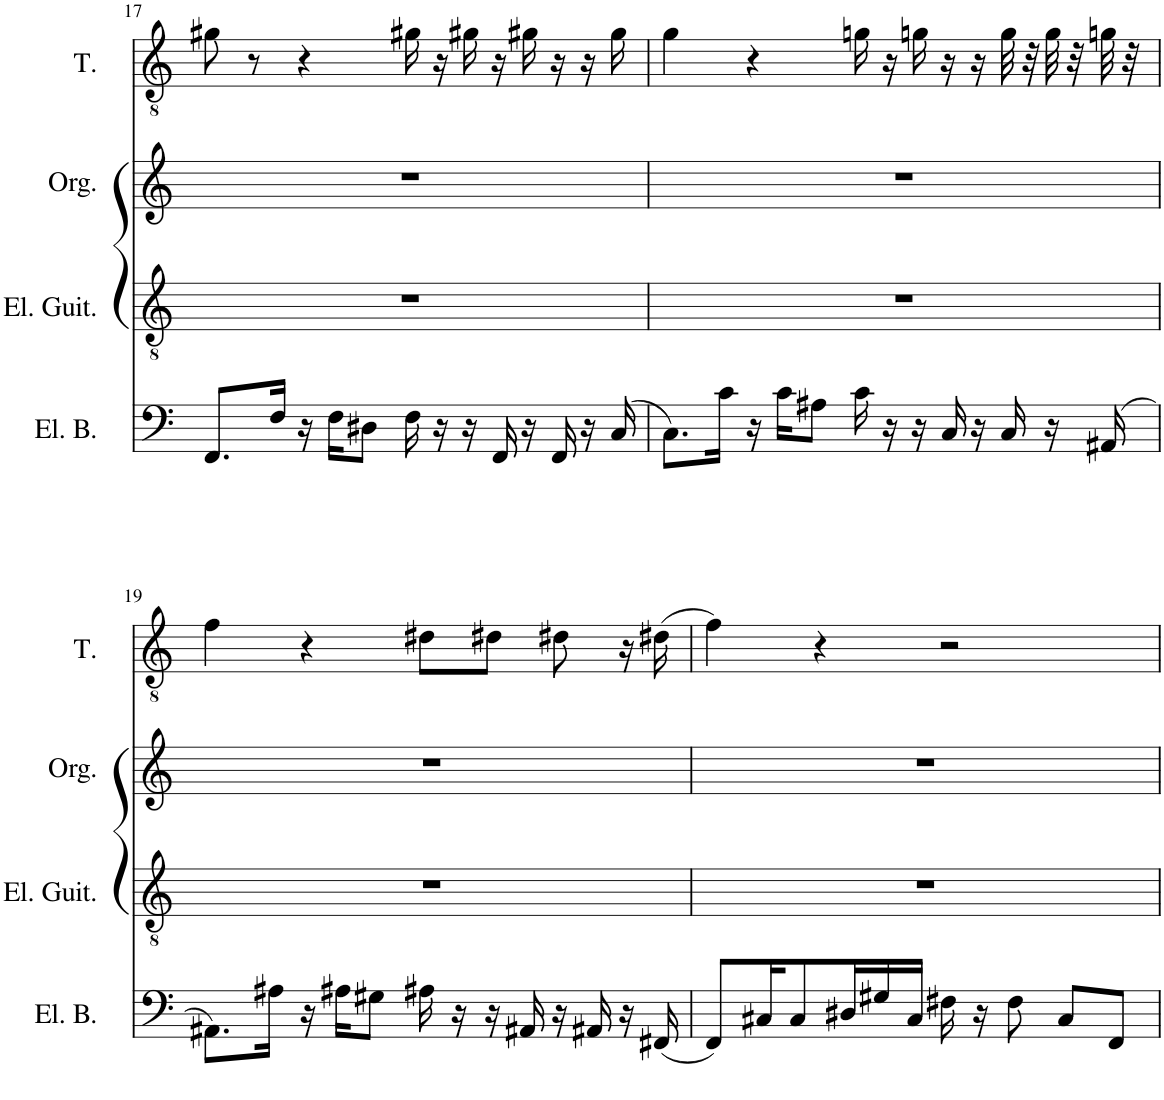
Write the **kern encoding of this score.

**kern	**kern	**kern	**kern
*part4	*part3	*part2	*part1
*staff4	*staff3	*staff2	*staff1
*I"Electric Bass	*I"Electric Guitar	*I"Organ	*I"Tenor
*I'El. B.	*I'El. Guit.	*I'Org.	*I'T.
!!LO:PB:g=z
*clefF4	*clefGv2	*clefG2	*clefGv2
*Trd7c12	*	*	*
*k[]	*k[]	*k[]	*k[]
*M4/4	*M4/4	*M4/4	*M4/4
=17	=17	=17	=17
8.FF/L	1r	1r	8g#X\
.	.	.	8r
16F/Jk	.	.	.
16r	.	.	4r
16F\KL	.	.	.
8D#X\J	.	.	.
16F\	.	.	16g#X\
16r	.	.	16r
16r	.	.	16g#X\
16FF/	.	.	16r
16r	.	.	16g#X\
16FF/	.	.	16r
16r	.	.	16r
(16C/	.	.	16g#\
=18	=18	=18	=18
8.C\L)	1r	1r	4g\
16c\Jk	.	.	.
16r	.	.	4r
16c\KL	.	.	.
8A#X\J	.	.	.
16c\	.	.	16gn\
16r	.	.	16r
16r	.	.	16gn\
16C/	.	.	16r
16r	.	.	16r
16C/	.	.	32g\
.	.	.	32r
16r	.	.	32g\
.	.	.	32r
(16AA#X/	.	.	32gn\
.	.	.	32r
!!LO:LB:g=z
=19	=19	=19	=19
8.AA#X\L)	1r	1r	4f\
16A#X\Jk	.	.	.
16r	.	.	4r
16A#X\KL	.	.	.
8G#X\J	.	.	.
16A#X\	.	.	8d#X\L
16r	.	.	.
16r	.	.	8d#X\J
16AA#X/	.	.	.
16r	.	.	8d#X\
16AA#X/	.	.	.
16r	.	.	16r
(16FF#X/	.	.	(16d#X\
=20	=20	=20	=20
8FF/L)	1r	1r	4f\)
16C#X/K	.	.	.
8C#/	.	.	.
.	.	.	4r
16D#X/L	.	.	.
16G#X/	.	.	.
16C#/JJ	.	.	.
16F#X\	.	.	2r
16r	.	.	.
8F#\	.	.	.
8C#/L	.	.	.
8FF/J	.	.	.
=	=	=	=
*-	*-	*-	*-
